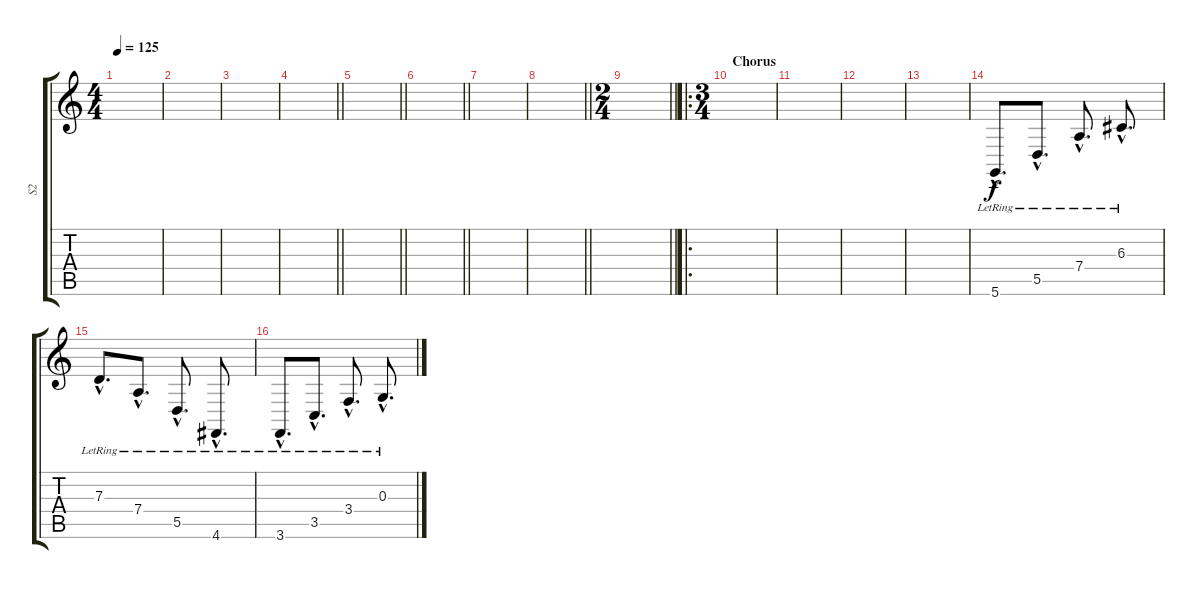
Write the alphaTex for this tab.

\track ("S2" "S2") {instrument stringensemble2}
\staff {score tabs}
\tuning (E4 B3 G3 D3 A2 D2) {hide}
\ts (4 4)
\section ("" "")
\tempo 125
\clef g2
\ks c
|
|
|
\barLineRight lightlight
|
\section ("" "")
\barLineRight lightlight
|
\barLineRight lightlight
|
|
\barLineRight lightlight
|
\ts (2 4)
\barLineRight lightlight
|
\ro
\ts (3 4)
\section ("" "Chorus")
|
|
|
|
5.6{hac lr}.8{d} 5.5{hac lr}.8{d} 7.4{hac lr}.8{d} 6.3{hac lr}.8{d} |
7.3{hac lr}.8{d} 7.4{hac lr}.8{d} 5.5{hac lr}.8{d} 4.6{hac lr}.8{d} |
3.6{hac lr}.8{d} 3.5{hac lr}.8{d} 3.4{hac lr}.8{d} 0.3{hac lr}.8{d}
